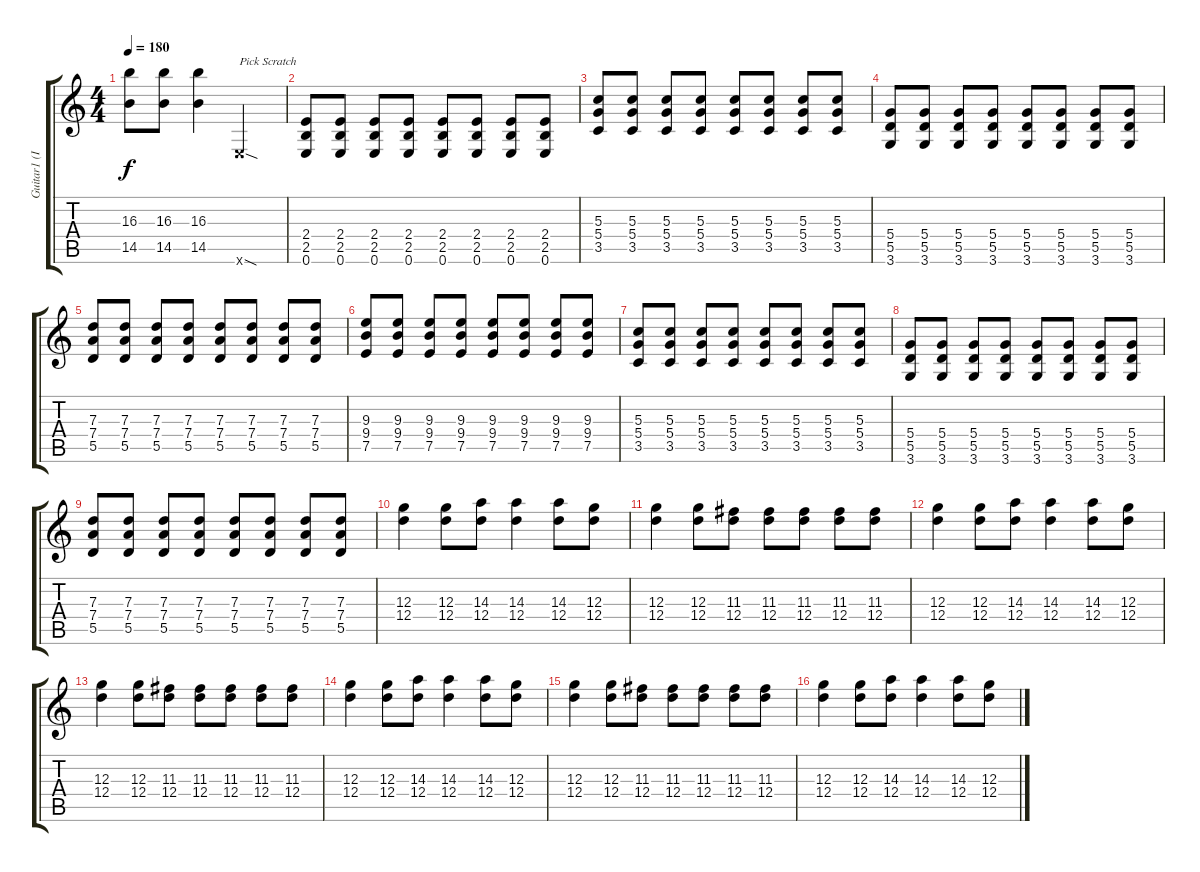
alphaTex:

\track ("Guitar1 (I played this part)" "Guitar1 (I") {instrument distortionguitar}
\staff {score tabs}
\tuning (E4 B3 G3 D3 A2 E2) {hide}
\ts (4 4)
\tempo 180
\clef g2
\ks c
(16.3 14.5).8{dy f} (16.3 14.5).8 (16.3 14.5).4 0.6{sod x}.2{txt "Pick Scratch"} |
(2.4 2.5 0.6).8 (2.4 2.5 0.6).8 (2.4 2.5 0.6).8 (2.4 2.5 0.6).8 (2.4 2.5 0.6).8 (2.4 2.5 0.6).8 (2.4 2.5 0.6).8 (2.4 2.5 0.6).8 |
(5.3 5.4 3.5).8 (5.3 5.4 3.5).8 (5.3 5.4 3.5).8 (5.3 5.4 3.5).8 (5.3 5.4 3.5).8 (5.3 5.4 3.5).8 (5.3 5.4 3.5).8 (5.3 5.4 3.5).8 |
(5.4 5.5 3.6).8 (5.4 5.5 3.6).8 (5.4 5.5 3.6).8 (5.4 5.5 3.6).8 (5.4 5.5 3.6).8 (5.4 5.5 3.6).8 (5.4 5.5 3.6).8 (5.4 5.5 3.6).8 |
(7.3 7.4 5.5).8 (7.3 7.4 5.5).8 (7.3 7.4 5.5).8 (7.3 7.4 5.5).8 (7.3 7.4 5.5).8 (7.3 7.4 5.5).8 (7.3 7.4 5.5).8 (7.3 7.4 5.5).8 |
(9.3 9.4 7.5).8 (9.3 9.4 7.5).8 (9.3 9.4 7.5).8 (9.3 9.4 7.5).8 (9.3 9.4 7.5).8 (9.3 9.4 7.5).8 (9.3 9.4 7.5).8 (9.3 9.4 7.5).8 |
(5.3 5.4 3.5).8 (5.3 5.4 3.5).8 (5.3 5.4 3.5).8 (5.3 5.4 3.5).8 (5.3 5.4 3.5).8 (5.3 5.4 3.5).8 (5.3 5.4 3.5).8 (5.3 5.4 3.5).8 |
(5.4 5.5 3.6).8 (5.4 5.5 3.6).8 (5.4 5.5 3.6).8 (5.4 5.5 3.6).8 (5.4 5.5 3.6).8 (5.4 5.5 3.6).8 (5.4 5.5 3.6).8 (5.4 5.5 3.6).8 |
(7.3 7.4 5.5).8 (7.3 7.4 5.5).8 (7.3 7.4 5.5).8 (7.3 7.4 5.5).8 (7.3 7.4 5.5).8 (7.3 7.4 5.5).8 (7.3 7.4 5.5).8 (7.3 7.4 5.5).8 |
(12.3 12.4).4 (12.3 12.4).8 (14.3 12.4).8 (14.3 12.4).4 (14.3 12.4).8 (12.3 12.4).8 |
(12.3 12.4).4 (12.3 12.4).8 (11.3 12.4).8 (11.3 12.4).8 (11.3 12.4).8 (11.3 12.4).8 (11.3 12.4).8 |
(12.3 12.4).4 (12.3 12.4).8 (14.3 12.4).8 (14.3 12.4).4 (14.3 12.4).8 (12.3 12.4).8 |
(12.3 12.4).4 (12.3 12.4).8 (11.3 12.4).8 (11.3 12.4).8 (11.3 12.4).8 (11.3 12.4).8 (11.3 12.4).8 |
(12.3 12.4).4 (12.3 12.4).8 (14.3 12.4).8 (14.3 12.4).4 (14.3 12.4).8 (12.3 12.4).8 |
(12.3 12.4).4 (12.3 12.4).8 (11.3 12.4).8 (11.3 12.4).8 (11.3 12.4).8 (11.3 12.4).8 (11.3 12.4).8 |
(12.3 12.4).4 (12.3 12.4).8 (14.3 12.4).8 (14.3 12.4).4 (14.3 12.4).8 (12.3 12.4).8
